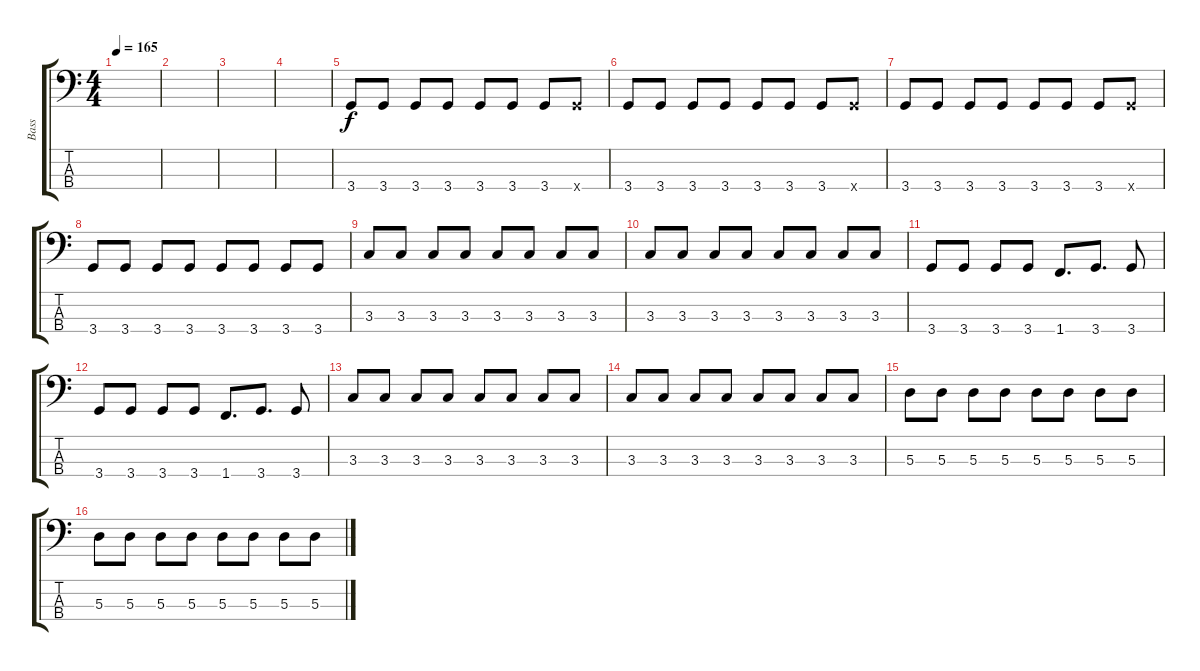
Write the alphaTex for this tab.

\track ("Bass" "Bass") {instrument electricbassfinger}
\staff {score tabs}
\tuning (G2 D2 A1 E1) {hide}
\ts (4 4)
\tempo 165
\clef f4
\ks c
|
|
|
|
3.4.8 3.4.8 3.4.8 3.4.8 3.4.8 3.4.8 3.4.8 3.4{x}.8 |
3.4.8 3.4.8 3.4.8 3.4.8 3.4.8 3.4.8 3.4.8 3.4{x}.8 |
3.4.8 3.4.8 3.4.8 3.4.8 3.4.8 3.4.8 3.4.8 3.4{x}.8 |
3.4.8 3.4.8 3.4.8 3.4.8 3.4.8 3.4.8 3.4.8 3.4.8 |
3.3.8 3.3.8 3.3.8 3.3.8 3.3.8 3.3.8 3.3.8 3.3.8 |
3.3.8 3.3.8 3.3.8 3.3.8 3.3.8 3.3.8 3.3.8 3.3.8 |
3.4.8 3.4.8 3.4.8 3.4.8 1.4.8{d} 3.4.8{d} 3.4.8 |
3.4.8 3.4.8 3.4.8 3.4.8 1.4.8{d} 3.4.8{d} 3.4.8 |
3.3.8 3.3.8 3.3.8 3.3.8 3.3.8 3.3.8 3.3.8 3.3.8 |
3.3.8 3.3.8 3.3.8 3.3.8 3.3.8 3.3.8 3.3.8 3.3.8 |
5.3.8 5.3.8 5.3.8 5.3.8 5.3.8 5.3.8 5.3.8 5.3.8 |
5.3.8 5.3.8 5.3.8 5.3.8 5.3.8 5.3.8 5.3.8 5.3.8
